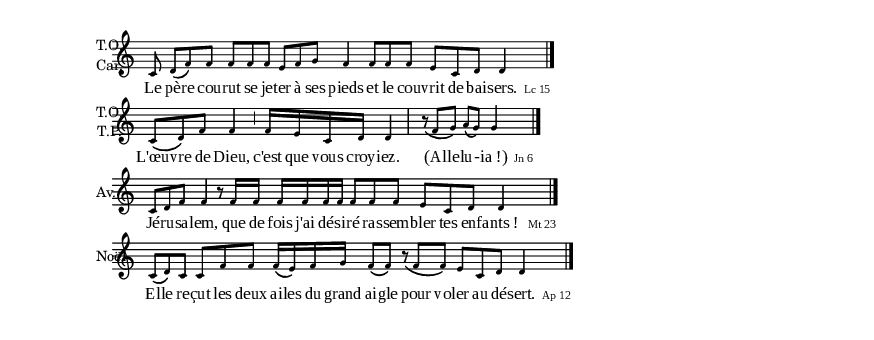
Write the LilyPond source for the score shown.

\version "2.10.0"
 \include "definitions.ly"
%\markup {AT 2 }




\relative d' { 
	\new Staff {
		\cadenzaOn
		\set Staff.instrumentName = \markup{ \center-align { T.O. Car. } }
		c8
		\times 2/3 { d8[\( f\) f] }
		\times 2/3 { f8[ f f] }
		\times 2/3 { e8[ f g] } f4
		\times 2/3 { f8[ f f] }
		\times 2/3 { e8[ c d] } d4
		
			
		\endBar
	}
	\addlyrics {
		Le pè -- re cou -- rut se je -- ter à ses pieds et le cou -- vrit de bai -- sers.	
		\markup { \citation #"Lc 15" } 
	}
}
\relative d' { 
	\new Staff {
		\cadenzaOn
		\set Staff.instrumentName = \markup{ \center-align { T.O. T.P. } }
		\times 2/3 { c8[\( d\) f] } f4  \cesure
		f16[ e c d] d4 \pespace
		\barre	\pespace	
		\times 2/3 {r8_\(f[ g]\)} a[\( g\)] g4	
		\endBar
	}
	\addlyrics {
		L'œu -- vre de Dieu, c'est que vous croy -- iez. "(Al" -- le -- lu -- - -- "ia !)"
		\markup { \citation #"Jn 6" } 
	}
}
\relative d' { 
	\new Staff {
		\cadenzaOn
		\set Staff.instrumentName = \markup{ \center-align { Av. } }
		\times 2/3 { c8[ d f] } f4
		r8 f16[ f]
		f16[ f f f]
		\times 2/3 { f8[ f f] }
		\times 2/3 { e8[ c d] } d4	
		\endBar
	}
	\addlyrics {
		Jé -- ru -- sa -- lem, que de fois j'ai dé -- si -- ré ras -- sem -- bler tes enf -- "ants !"	
		\markup { \citation #" Mt 23" } 
	}
}

\relative d' { 
	\new Staff {
		\cadenzaOn
		\set Staff.instrumentName = \markup{ \center-align { Noël  } }
\times 2/3 {c8[\( d\) c]}
\times 2/3 {c[ f f]}
f16[\( e\) f g]
f8[\( f\)]
\pespace
\times 2/3 { r8_\( f[ f\)]}
\times 2/3 {e[ c d]}
d4 
		
		\endBar
	}
	\addlyrics {
El -- le re -- çut les deux ai -- les du grand ai -- gle pour vo -- ler au dé -- sert. 	
		\markup { \citation #"Ap 12" } 
	}
}


